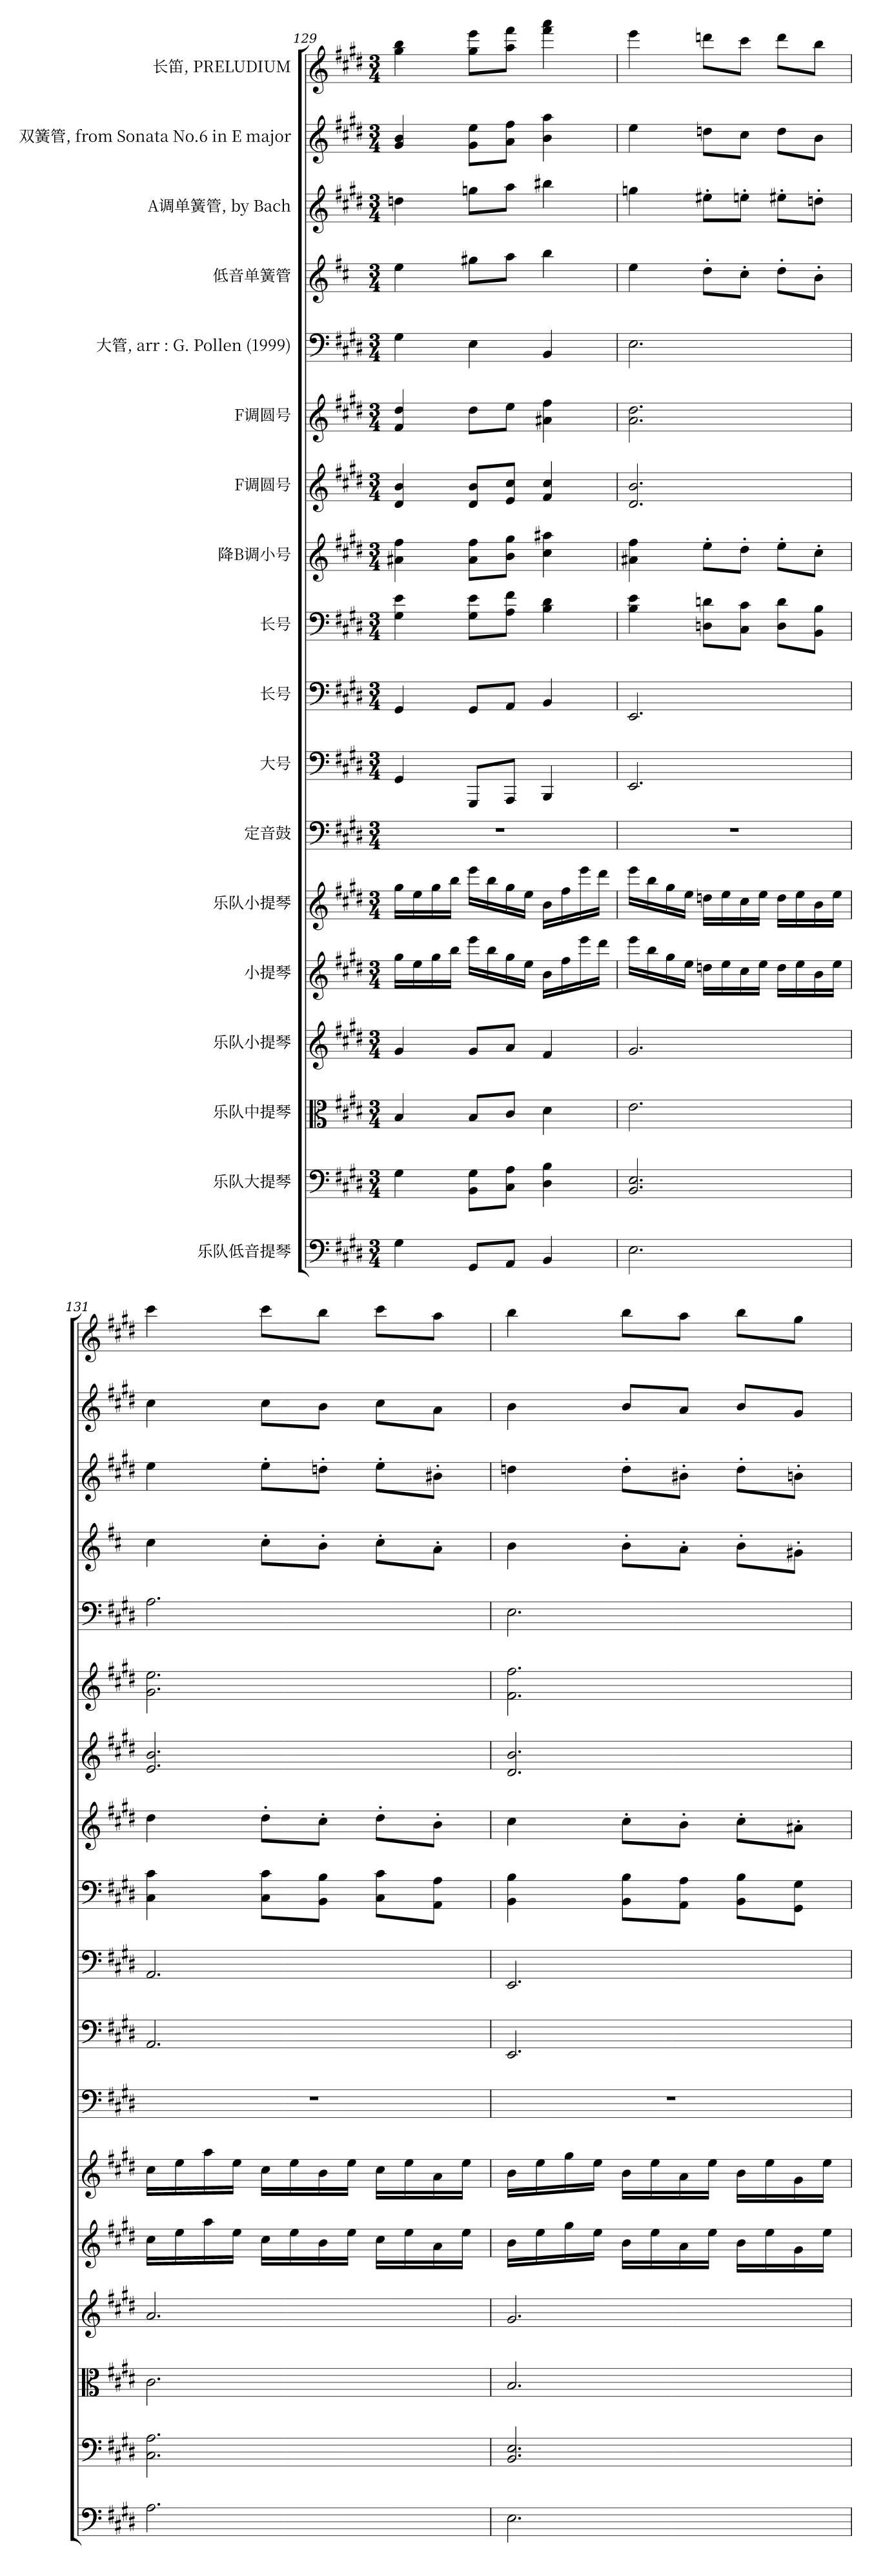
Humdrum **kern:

**kern	**kern	**kern	**kern	**kern	**kern	**kern	**kern	**kern	**kern	**kern	**kern	**kern	**kern	**kern	**kern	**kern	**kern
*part18	*part17	*part16	*part15	*part14	*part13	*part12	*part11	*part10	*part9	*part8	*part7	*part6	*part5	*part4	*part3	*part2	*part1
*staff18	*staff17	*staff16	*staff15	*staff14	*staff13	*staff12	*staff11	*staff10	*staff9	*staff8	*staff7	*staff6	*staff5	*staff4	*staff3	*staff2	*staff1
*I"乐队低音提琴	*I"乐队大提琴	*I"乐队中提琴	*I"乐队小提琴	*I"小提琴	*I"乐队小提琴	*I"定音鼓	*I"大号	*I"长号	*I"长号	*I"降B调小号	*I"F调圆号	*I"F调圆号	*I"大管, arr : G. Pollen (1999)	*I"低音单簧管	*I"A调单簧管, by Bach	*I"双簧管, from Sonata No.6 in E major	*I"长笛, PRELUDIUM
*clefF4	*clefF4	*clefC3	*clefG2	*clefG2	*clefG2	*clefF4	*clefF4	*clefF4	*clefF4	*clefG2	*clefG2	*clefG2	*clefF4	*clefG2	*clefG2	*clefG2	*clefG2
*ITrd7c12	*	*	*	*	*	*	*	*	*	*ITrd1c2	*ITrd4c7	*ITrd4c7	*	*ITrd8c14	*ITrd2c3	*	*
*k[f#c#g#d#]	*k[f#c#g#d#]	*k[f#c#g#d#]	*k[f#c#g#d#]	*k[f#c#g#d#]	*k[f#c#g#d#]	*k[f#c#g#d#]	*k[f#c#g#d#]	*k[f#c#g#d#]	*k[f#c#g#d#]	*k[f#c#]	*k[f#c#g#]	*k[f#c#g#]	*k[f#c#g#d#]	*k[f#c#]	*k[f#c#g#d#a#e#b#]	*k[f#c#g#d#]	*k[f#c#g#d#]
*M3/4	*M3/4	*M3/4	*M3/4	*M3/4	*M3/4	*M3/4	*M3/4	*M3/4	*M3/4	*M3/4	*M3/4	*M3/4	*M3/4	*M3/4	*M3/4	*M3/4	*M3/4
*MM100	*MM100	*MM100	*MM100	*MM100	*MM100	*MM100	*MM100	*MM100	*MM100	*MM100	*MM100	*MM100	*MM100	*MM100	*MM100	*MM100	*MM100
=129	=129	=129	=129	=129	=129	=129	=129	=129	=129	=129	=129	=129	=129	=129	=129	=129	=129
4GG#\	4G#\	4B/	4g#/	16gg#\LL	16gg#\LL	2.r	4GG#/	4GG#/	4G#\ 4e\	4g#X\ 4ee\	4G#/ 4e/	4B/ 4g#/	4G#\	4e\	4bn\	4g#/ 4b/	4gg#\ 4bb\
.	.	.	.	16ee\	16ee\	.	.	.	.	.	.	.	.	.	.	.	.
.	.	.	.	16gg#\	16gg#\	.	.	.	.	.	.	.	.	.	.	.	.
.	.	.	.	16bb\JJ	16bb\JJ	.	.	.	.	.	.	.	.	.	.	.	.
*	*	*	*	*	*	*	*	*	*	*	*	*	*	*	*	*	*MM90
8GGG#/L	8BB\ 8G#\L	8B/L	8g#/L	16eee\LL	16eee\LL	.	8GGG#/L	8GG#/L	8G#\ 8e\L	8g#\ 8ee\L	8G#/ 8e/L	8g#\L	4E\	8g#X\L	8een\L	8g#\ 8ee\L	8gg#\ 8eee\L
.	.	.	.	16bb\	16bb\	.	.	.	.	.	.	.	.	.	.	.	.
8AAA/J	8C#\ 8A\J	8c#/J	8a/J	16gg#\	16gg#\	.	8AAA/J	8AA/J	8A\ 8f#\J	8a\ 8ff#\J	8A/ 8f#/J	8a\J	.	8a\J	8ff#\J	8a\ 8ff#\J	8aa\ 8fff#\J
.	.	.	.	16ee\JJ	16ee\JJ	.	.	.	.	.	.	.	.	.	.	.	.
*	*	*	*	*	*	*	*	*	*	*	*	*	*	*	*	*	*MM80
4BBB/	4D#\ 4B\	4d#\	4f#/	16b\LL	16b\LL	.	4BBB/	4BB/	4B\ 4d#\	4b\ 4gg#X\	4B/ 4f#/	4d#X\ 4b\	4BB/	4b\	4gg##X\	4b\ 4aa\	4fff#\ 4aaa\
.	.	.	.	16ff#\	16ff#\	.	.	.	.	.	.	.	.	.	.	.	.
.	.	.	.	16eee\	16eee\	.	.	.	.	.	.	.	.	.	.	.	.
.	.	.	.	16ddd#\JJ	16ddd#\JJ	.	.	.	.	.	.	.	.	.	.	.	.
!!LO:PB:g=z
=130	=130	=130	=130	=130	=130	=130	=130	=130	=130	=130	=130	=130	=130	=130	=130	=130	=130
2.EE\	2.BB/ 2.E/	2.e\	2.g#/	16eee\LL	16eee\LL	2.r	2.EE/	2.EE/	4B\ 4e\	4g#X\ 4ee\	2.G#/ 2.e/	2.d\ 2.g#\	2.E\	4e\	4een\	4ee\	4eee\
.	.	.	.	16bb\	16bb\	.	.	.	.	.	.	.	.	.	.	.	.
.	.	.	.	16gg#\	16gg#\	.	.	.	.	.	.	.	.	.	.	.	.
.	.	.	.	16ee\JJ	16ee\JJ	.	.	.	.	.	.	.	.	.	.	.	.
.	.	.	.	16ddn\LL	16ddn\LL	.	.	.	8Dn\ 8dn\L	8dd'\L	.	.	.	8d'\L	8cc##X'\L	8ddn\L	8dddn\L
.	.	.	.	16ee\	16ee\	.	.	.	.	.	.	.	.	.	.	.	.
.	.	.	.	16cc#\	16cc#\	.	.	.	8C#\ 8c#\J	8cc#'\J	.	.	.	8c#'\J	8cc#X'\J	8cc#\J	8ccc#\J
.	.	.	.	16ee\JJ	16ee\JJ	.	.	.	.	.	.	.	.	.	.	.	.
.	.	.	.	16dd\LL	16dd\LL	.	.	.	8D\ 8d\L	8dd'\L	.	.	.	8d'\L	8cc##X'\L	8dd\L	8ddd\L
.	.	.	.	16ee\	16ee\	.	.	.	.	.	.	.	.	.	.	.	.
.	.	.	.	16b\	16b\	.	.	.	8BB\ 8B\J	8b'\J	.	.	.	8B'\J	8bn'\J	8b\J	8bb\J
.	.	.	.	16ee\JJ	16ee\JJ	.	.	.	.	.	.	.	.	.	.	.	.
=131	=131	=131	=131	=131	=131	=131	=131	=131	=131	=131	=131	=131	=131	=131	=131	=131	=131
*	*	*	*	*	*	*	*	*	*	*	*	*	*	*	*	*	*MM100
2.AA\	2.C#\ 2.A\	2.c#\	2.a/	16cc#\LL	16cc#\LL	2.r	2.AA/	2.AA/	4C#\ 4c#\	4cc#\	2.A/ 2.e/	2.c#\ 2.a\	2.A\	4c#\	4cc#\	4cc#\	4ccc#\
.	.	.	.	16ee\	16ee\	.	.	.	.	.	.	.	.	.	.	.	.
.	.	.	.	16aa\	16aa\	.	.	.	.	.	.	.	.	.	.	.	.
.	.	.	.	16ee\JJ	16ee\JJ	.	.	.	.	.	.	.	.	.	.	.	.
.	.	.	.	16cc#\LL	16cc#\LL	.	.	.	8C#\ 8c#\L	8cc#'\L	.	.	.	8c#'\L	8cc#'\L	8cc#\L	8ccc#\L
.	.	.	.	16ee\	16ee\	.	.	.	.	.	.	.	.	.	.	.	.
.	.	.	.	16b\	16b\	.	.	.	8BB\ 8B\J	8b'\J	.	.	.	8B'\J	8bn'\J	8b\J	8bb\J
.	.	.	.	16ee\JJ	16ee\JJ	.	.	.	.	.	.	.	.	.	.	.	.
.	.	.	.	16cc#\LL	16cc#\LL	.	.	.	8C#\ 8c#\L	8cc#'\L	.	.	.	8c#'\L	8cc#'\L	8cc#\L	8ccc#\L
.	.	.	.	16ee\	16ee\	.	.	.	.	.	.	.	.	.	.	.	.
.	.	.	.	16a\	16a\	.	.	.	8AA\ 8A\J	8a'\J	.	.	.	8A'\J	8g##X'\J	8a\J	8aa\J
.	.	.	.	16ee\JJ	16ee\JJ	.	.	.	.	.	.	.	.	.	.	.	.
=132	=132	=132	=132	=132	=132	=132	=132	=132	=132	=132	=132	=132	=132	=132	=132	=132	=132
*	*	*	*	*	*	*	*	*	*	*	*	*	*	*	*	*	*MM90
2.EE\	2.BB/ 2.E/	2.B/	2.g#/	16b\LL	16b\LL	2.r	2.EE/	2.EE/	4BB\ 4B\	4b\	2.G#/ 2.e/	2.B\ 2.b\	2.E\	4B\	4bn\	4b\	4bb\
.	.	.	.	16ee\	16ee\	.	.	.	.	.	.	.	.	.	.	.	.
.	.	.	.	16gg#\	16gg#\	.	.	.	.	.	.	.	.	.	.	.	.
.	.	.	.	16ee\JJ	16ee\JJ	.	.	.	.	.	.	.	.	.	.	.	.
.	.	.	.	16b\LL	16b\LL	.	.	.	8BB\ 8B\L	8b'\L	.	.	.	8B'\L	8b'\L	8b/L	8bb\L
.	.	.	.	16ee\	16ee\	.	.	.	.	.	.	.	.	.	.	.	.
.	.	.	.	16a\	16a\	.	.	.	8AA\ 8A\J	8a'\J	.	.	.	8A'\J	8g##X'\J	8a/J	8aa\J
.	.	.	.	16ee\JJ	16ee\JJ	.	.	.	.	.	.	.	.	.	.	.	.
.	.	.	.	16b\LL	16b\LL	.	.	.	8BB\ 8B\L	8b'\L	.	.	.	8B'\L	8b'\L	8b/L	8bb\L
.	.	.	.	16ee\	16ee\	.	.	.	.	.	.	.	.	.	.	.	.
.	.	.	.	16g#\	16g#\	.	.	.	8GG#\ 8G#\J	8g#X'\J	.	.	.	8G#X'\J	8g#X'\J	8g#/J	8gg#\J
.	.	.	.	16ee\JJ	16ee\JJ	.	.	.	.	.	.	.	.	.	.	.	.
=	=	=	=	=	=	=	=	=	=	=	=	=	=	=	=	=	=
*-	*-	*-	*-	*-	*-	*-	*-	*-	*-	*-	*-	*-	*-	*-	*-	*-	*-
